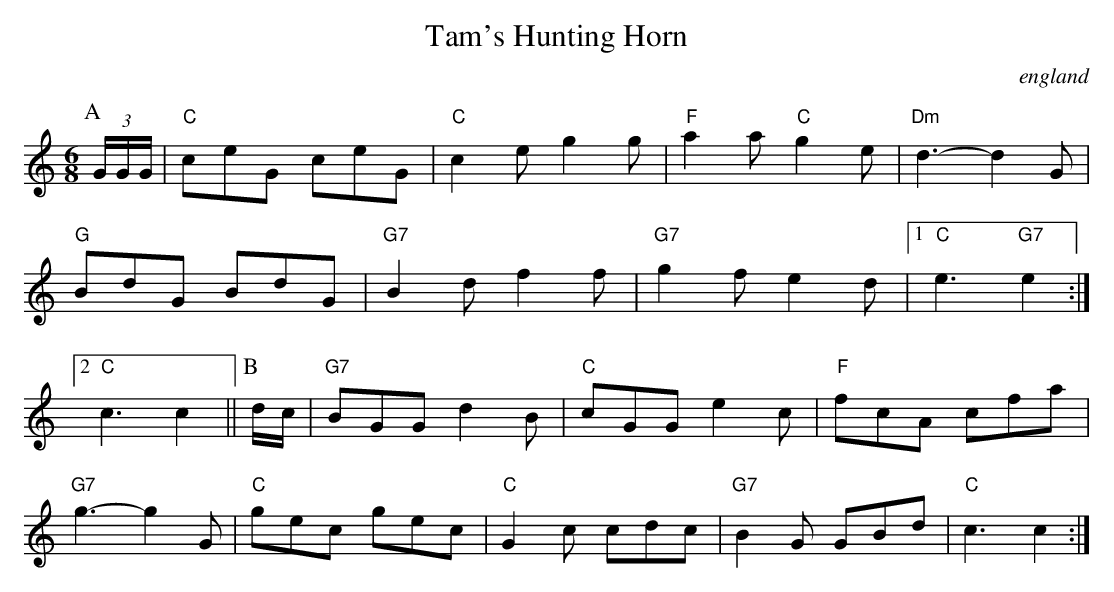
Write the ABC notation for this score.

X:1
T:Tam's Hunting Horn
O:england
M:6/8
K:C
P:A
(3G/2G/2G/2|"C"ceG ceG|"C"c2e g2g|"F"a2a "C"g2e|"Dm"d3 -d2G|
"G"BdG BdG|"G7"B2d f2f|"G7"g2f e2d| [1"C"e3 "G7"e2:|
[2"C"c3 c2||\
P:B
d/2c/2|"G7"BGG d2B|"C"cGG e2c|"F"fcA cfa|
"G7"g3 -g2G|"C"gec gec|"C"G2c cdc|"G7"B2G GBd|"C"c3 c2:|
